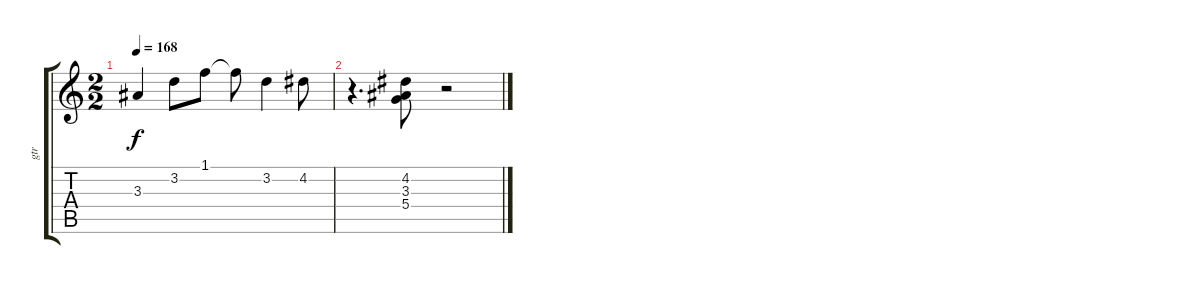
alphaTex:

\track ("gtr" "gtr") {instrument acousticguitarnylon}
\staff {score tabs}
\tuning (E4 B3 G3 D3 A2 E2) {hide}
\ts (2 2)
\tempo 168
\clef g2
\ks c
3.3.4{dy f} 3.2.8 1.1.8 1.1{t}.8 3.2.4 4.2.8 |
r.4{d} (4.2 3.3 5.4).8 r.2
